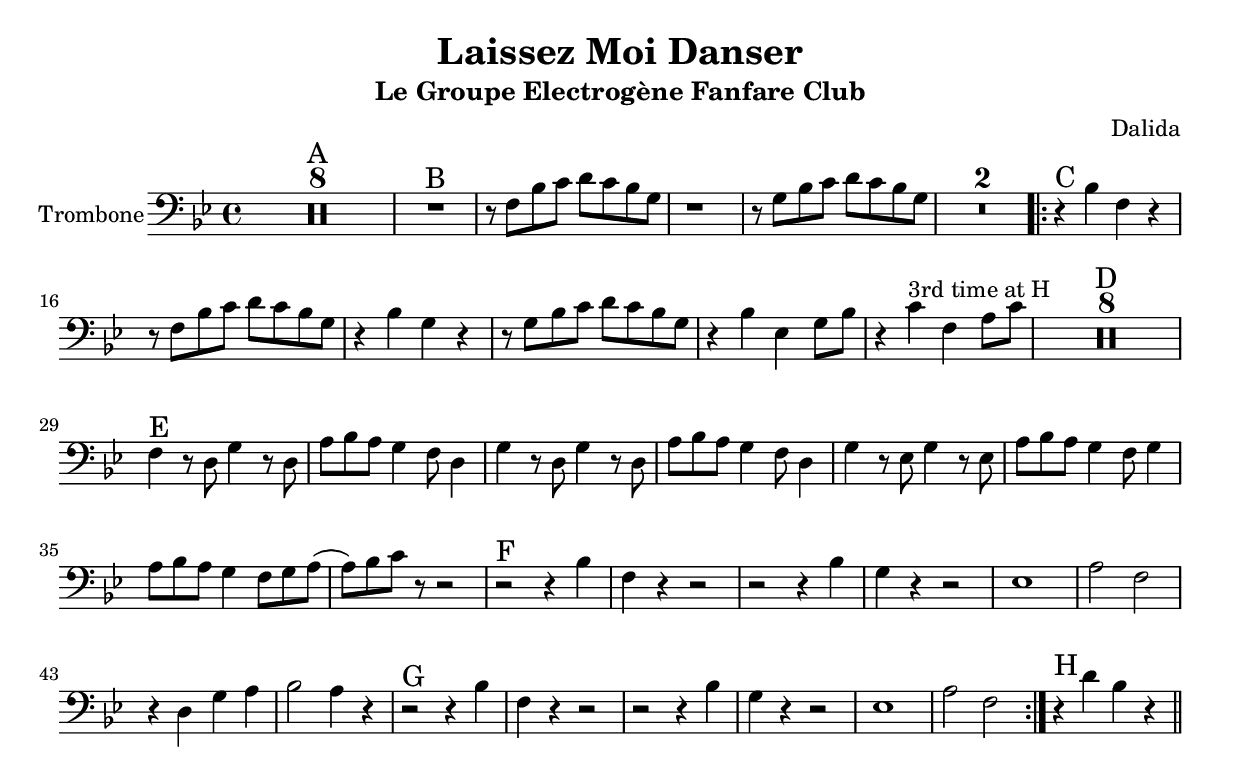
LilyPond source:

\version "2.18.2"
\language "français"

\header {
  title = "Laissez Moi Danser"
   subtitle = "Le Groupe Electrogène Fanfare Club"
  composer = "Dalida"
}

global = {
  \key do \major
  \time 4/4



}





voixDeux= \repeat volta 2 {
\set Staff.instrumentName = "Trombone"
  \clef F      

 \compressFullBarRests
R1*8^\markup { \huge A} |

R1^\markup { \huge B}
r8 sol do re mi re do la |
r1 |
r8 la do re mi re do la |
 \compressFullBarRests
R1*2

 \repeat volta 2 {

r4^\markup { \huge C} do sol r |
r8 sol do re mi re do la |
r4 do la r |
r8 la do re mi re do la |
r4 do fa, la8 do |
r4 re^\markup {3rd time at H} sol, si8 re 

R1*8^\markup { \huge D} |

sol,4^\markup { \huge E} r8 mi la4 r8 mi |
si' do si la4 sol8 mi4 |
la4 r8 mi la4 r8 mi |
si' do si la4 sol8 mi4 |
la4 r8 fa la4 r8 fa |
si do si la4 sol8 la4 |
si8 do si la4 sol8 la si (si) do re r r2 |

r2^\markup { \huge F} r4 do |
sol r r2 |
r2 r4 do |
la r r2 |
fa1 |
si2 sol |
r4 mi la si |
do2 si4 r |

r2^\markup { \huge G} r4 do |
sol r r2 |
r2 r4 do |
la r r2 |
fa1 |
si2 sol


 }

r4^\markup { \huge H} mi' do r \bar "||"

}






piccoloDeux =  \relative do'' {
  \global
  \voixDeux
}





piccoloDeux =  \transpose do' do \piccoloDeux



trombone =  \transpose do sib, \piccoloDeux









\book {
  \bookOutputSuffix "Trombone"
  \score {
    \new Staff \with {
      instrumentName = "Trombone"
      midiInstrument = "trombone"
    } \trombone
    \layout { }
    \midi {
      \tempo 4=140
    }
  }
}




